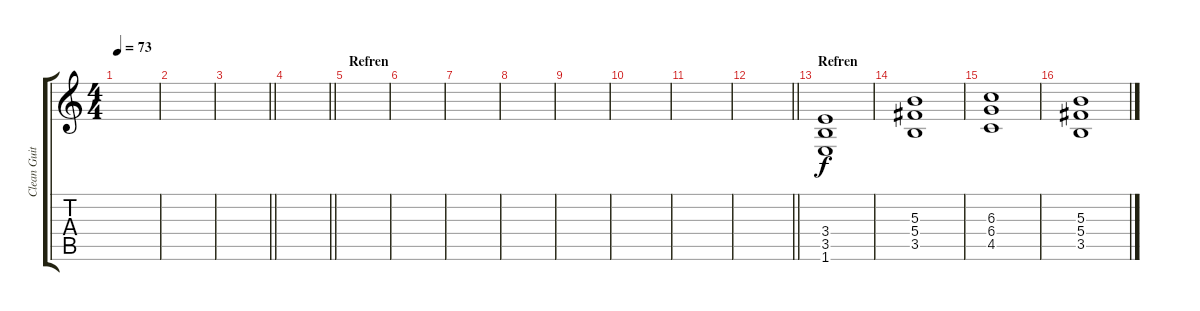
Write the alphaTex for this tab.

\track ("Clean Guitar" "Clean Guit") {instrument acousticguitarsteel}
\staff {score tabs}
\tuning (Eb4 Bb3 Gb3 Db3 Ab2 Eb2) {hide}
\ts (4 4)
\tempo 73
\clef g2
\ks c
|
|
\barLineRight lightlight
|
\barLineRight lightlight
|
\section ("" "Refren")
|
|
|
|
|
|
|
\barLineRight lightlight
|
\section ("" "Refren")
(3.4 3.5 1.6).1{instrument distortionguitar} |
(5.3 5.4 3.5).1 |
(6.3 6.4 4.5).1 |
(5.3 5.4 3.5).1
